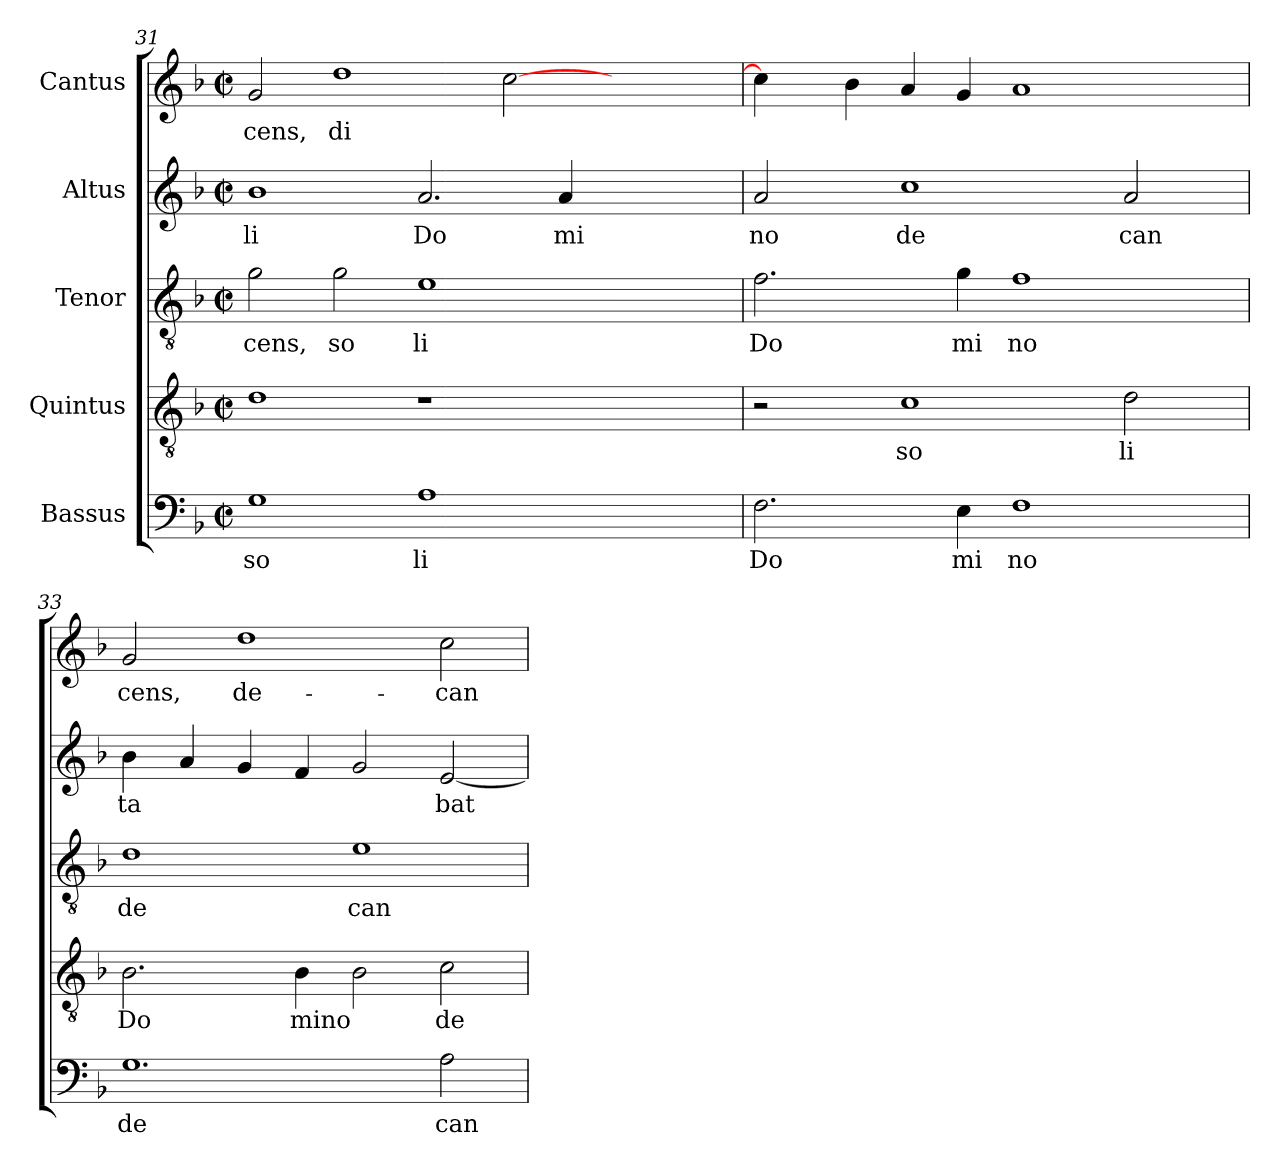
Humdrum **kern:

**kern	**text	**kern	**text	**kern	**text	**kern	**text	**kern	**text
*part5	*part5	*part4	*part4	*part3	*part3	*part2	*part2	*part1	*part1
*staff5	*staff5	*staff4	*staff4	*staff3	*staff3	*staff2	*staff2	*staff1	*staff1
*I"Bassus	*	*I"Quintus	*	*I"Tenor	*	*I"Altus	*	*I"Cantus	*
*clefF4	*	*clefGv2	*	*clefGv2	*	*clefG2	*	*clefG2	*
*k[b-]	*	*k[b-]	*	*k[b-]	*	*k[b-]	*	*k[b-]	*
*F:	*	*F:	*	*F:	*	*F:	*	*F:	*
*M2/2	*	*M2/2	*	*M2/2	*	*M2/2	*	*M2/2	*
*met(c|)	*	*met(c|)	*	*met(c|)	*	*met(c|)	*	*met(c|)	*
=31	=31	=31	=31	=31	=31	=31	=31	=31	=31
!	!LO:LY:b:cj	!	!	!	!LO:LY:b:cj	!	!LO:LY:b:cj	!	!LO:LY:b:cj
1G	so	1d	.	2g\	cens,	1b-	li	2g/	cens,
!	!	!	!	!	!LO:LY:b:cj	!	!	!	!LO:LY:b:cj
.	.	.	.	2g\	so	.	.	1dd	di
!	!LO:LY:b:cj	!LO:N:vis=1	!	!	!LO:LY:b:cj	!	!LO:LY:b:cj	!	!
1A	li	0r	.	1e	li	2.a/	Do	.	.
.	.	.	.	.	.	.	.	[<2cc\	.
!	!	!	!	!	!	!	!LO:LY:b:cj	!	!
.	.	.	.	.	.	4a/	mi	.	.
1ryy	.	.	.	1ryy	.	1ryy	.	1ryy	.
!!LO:LB:g=z
=32	=32	=32	=32	=32	=32	=32	=32	=32	=32
!	!LO:LY:b:cj	!	!	!	!LO:LY:b:cj	!	!LO:LY:b:cj	!	!
*	*	*	*	*	*	*	*	*^	*
2.F\	Do	2r	.	2.f\	Do	2a/	no	4cc\]	8ryy	.
.	.	.	.	.	.	.	.	.	16ryy	.
.	.	.	.	.	.	.	.	.	64ryy	.
.	.	.	.	.	.	.	.	.	1ryy	.
.	.	.	.	.	.	.	.	4b-\	.	.
!	!	!	!LO:LY:b:cj	!	!	!	!LO:LY:b:cj	!	!	!
.	.	1c	so	.	.	1cc	de	4a/	.	.
!	!LO:LY:b:cj	!	!	!	!LO:LY:b:cj	!	!	!	!	!
4E\	mi	.	.	4g\	mi	.	.	4g/	.	.
!	!LO:LY:b:cj	!	!	!	!LO:LY:b:cj	!	!	!	!	!
1F	no	.	.	1f	no	.	.	1a	.	.
.	.	.	.	.	.	.	.	.	2ryy	.
!	!	!	!LO:LY:b:cj	!	!	!	!LO:LY:b:cj	!	!	!
.	.	2d\	li	.	.	2a/	can	.	.	.
.	.	.	.	.	.	.	.	.	4ryy	.
.	.	.	.	.	.	.	.	.	32.ryy	.
=33	=33	=33	=33	=33	=33	=33	=33	=33	=33	=33
!	!LO:LY:b:cj	!	!LO:LY:b:cj	!	!LO:LY:b:cj	!	!LO:LY:b:cj	!	!	!LO:LY:b:cj
*	*	*	*	*	*	*	*	*v	*v	*
1.G	de	2.B-\	Do	1d	de	4b-\	ta	2g/	cens,
.	.	.	.	.	.	4a/	.	.	.
!	!	!	!	!	!	!	!	!	!LO:LY:b:cj
.	.	.	.	.	.	4g/	.	1dd	de-
!	!	!	!LO:LY:b:cj	!	!	!	!	!	!
.	.	4B-\	mino	.	.	4f/	.	.	.
!	!	!	!	!	!LO:LY:b:cj	!	!	!	!
.	.	2B-\	.	1e	can	2g/	.	.	.
!	!LO:LY:b:cj	!	!LO:LY:b:cj	!	!	!	!LO:LY:b	!	!LO:LY:b:cj
2A\	can	2c\	de	.	.	[<2e/	bat	2cc\	-can-
=	=	=	=	=	=	=	=	=	=
*-	*-	*-	*-	*-	*-	*-	*-	*-	*-
